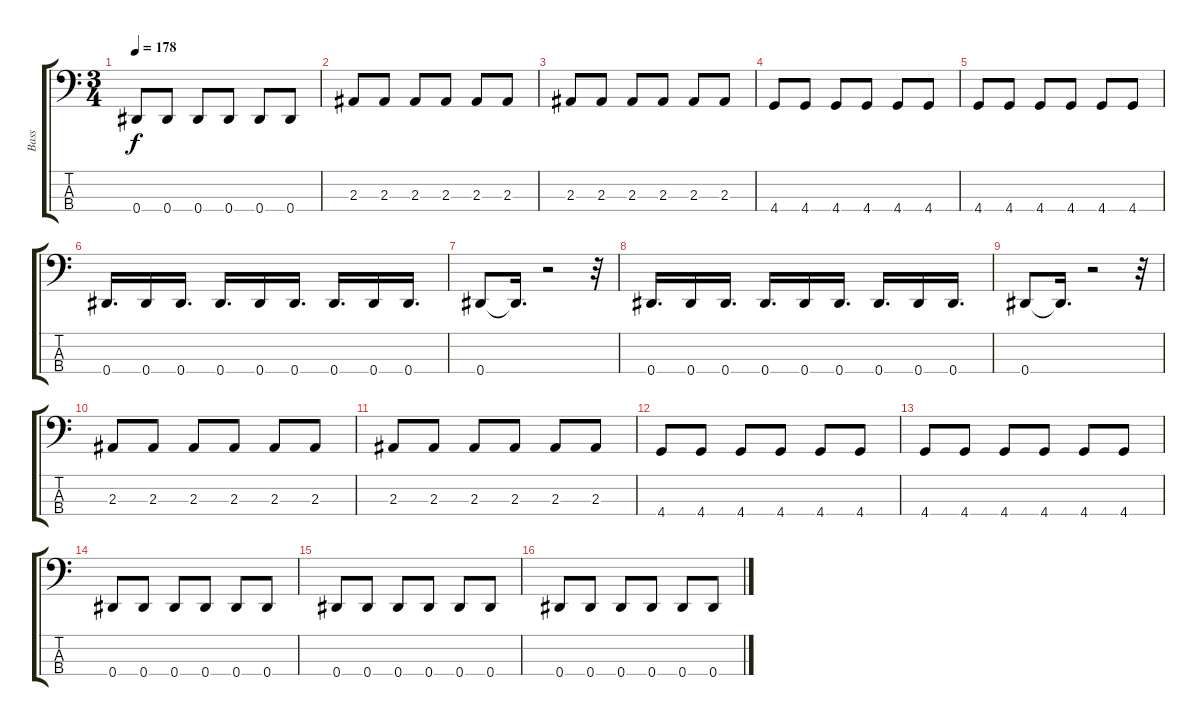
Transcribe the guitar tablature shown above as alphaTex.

\track ("Bass" "Bass") {instrument electricbassfinger}
\staff {score tabs}
\tuning (Gb2 Db2 Ab1 Eb1) {hide}
\ts (3 4)
\tempo 178
\clef f4
\ks c
0.4.8{dy f} 0.4.8 0.4.8 0.4.8 0.4.8 0.4.8 |
2.3.8 2.3.8 2.3.8 2.3.8 2.3.8 2.3.8 |
2.3.8 2.3.8 2.3.8 2.3.8 2.3.8 2.3.8 |
4.4.8 4.4.8 4.4.8 4.4.8 4.4.8 4.4.8 |
4.4.8 4.4.8 4.4.8 4.4.8 4.4.8 4.4.8 |
0.4.16{d} 0.4.16 0.4.16{d} 0.4.16{d} 0.4.16 0.4.16{d} 0.4.16{d} 0.4.16 0.4.16{d} |
0.4.8 0.4{t}.16{d} r.2 r.32 |
0.4.16{d} 0.4.16 0.4.16{d} 0.4.16{d} 0.4.16 0.4.16{d} 0.4.16{d} 0.4.16 0.4.16{d} |
0.4.8 0.4{t}.16{d} r.2 r.32 |
2.3.8 2.3.8 2.3.8 2.3.8 2.3.8 2.3.8 |
2.3.8 2.3.8 2.3.8 2.3.8 2.3.8 2.3.8 |
4.4.8 4.4.8 4.4.8 4.4.8 4.4.8 4.4.8 |
4.4.8 4.4.8 4.4.8 4.4.8 4.4.8 4.4.8 |
0.4.8 0.4.8 0.4.8 0.4.8 0.4.8 0.4.8 |
0.4.8 0.4.8 0.4.8 0.4.8 0.4.8 0.4.8 |
0.4.8 0.4.8 0.4.8 0.4.8 0.4.8 0.4.8
